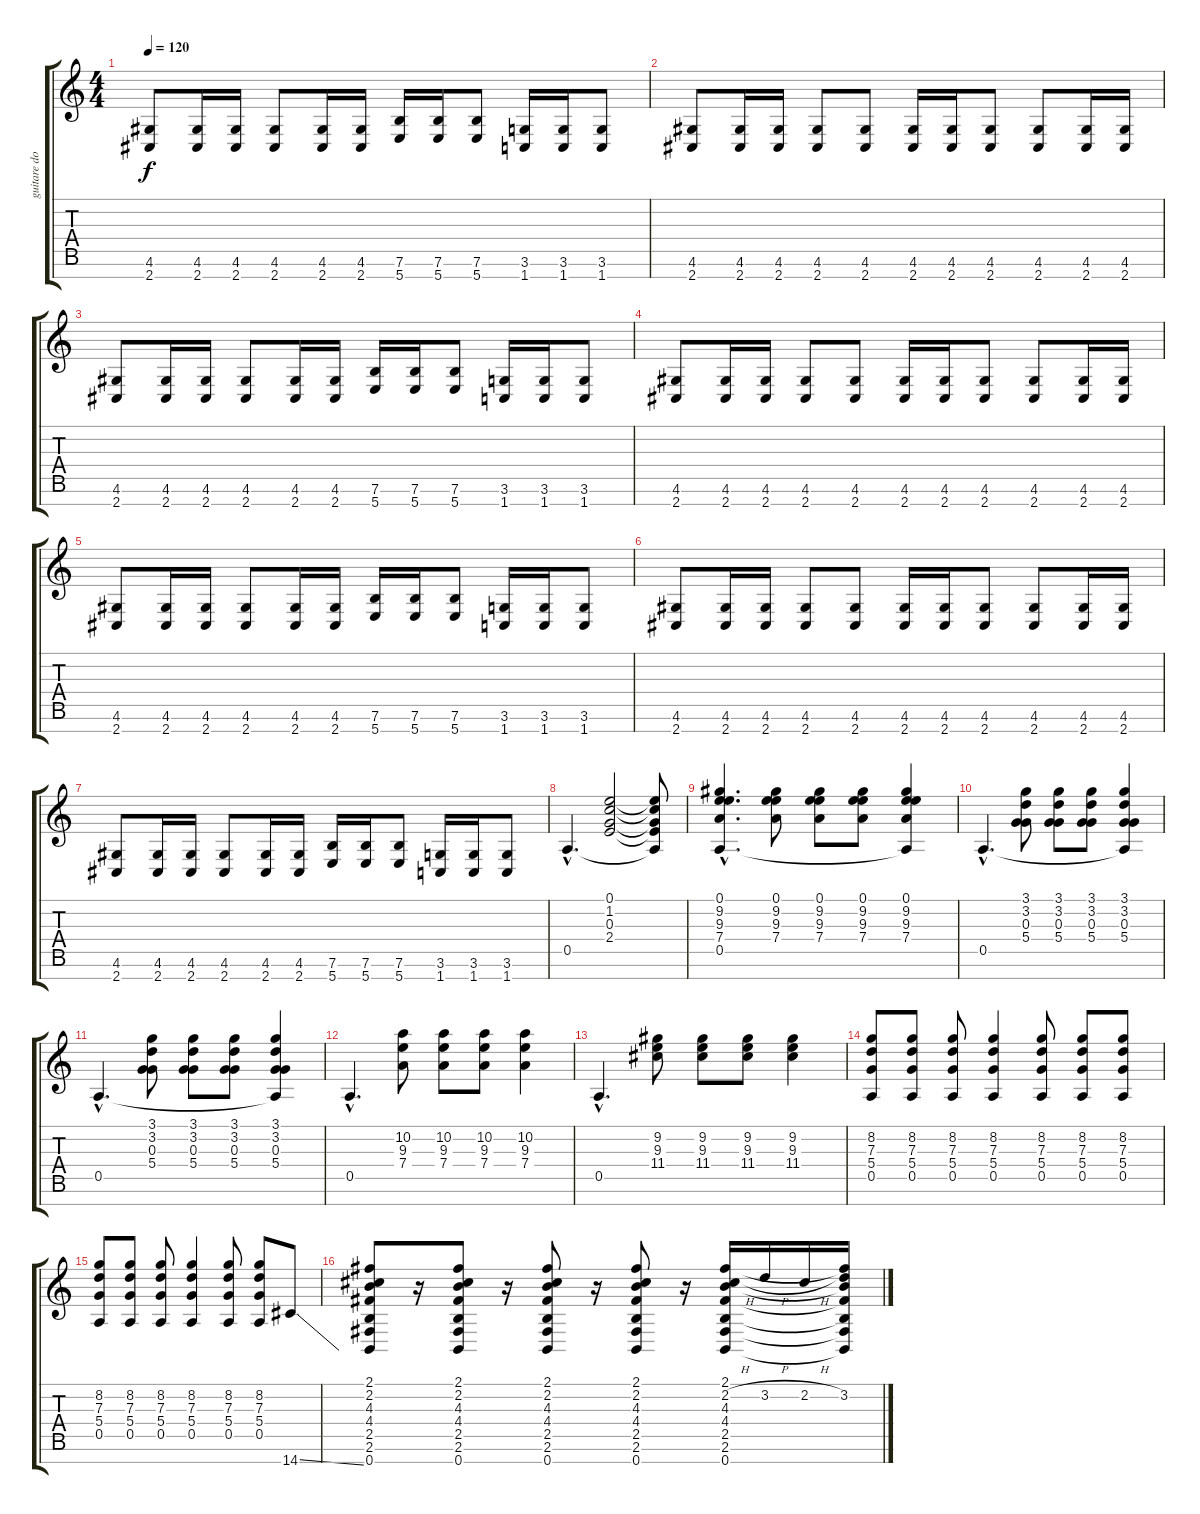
\track ("guitare doublée" "guitare do") {instrument distortionguitar}
\staff {score tabs}
\tuning (E4 B3 G3 D3 A2 E2 B1) {hide}
\ts (4 4)
\tempo 120
\clef g2
\ks c
(4.6 2.7).8{dy f} (4.6 2.7).16 (4.6 2.7).16 (4.6 2.7).8 (4.6 2.7).16 (4.6 2.7).16 (7.6 5.7).16 (7.6 5.7).16 (7.6 5.7).8 (3.6 1.7).16 (3.6 1.7).16 (3.6 1.7).8 |
(4.6 2.7).8 (4.6 2.7).16 (4.6 2.7).16 (4.6 2.7).8 (4.6 2.7).8 (4.6 2.7).16 (4.6 2.7).16 (4.6 2.7).8 (4.6 2.7).8 (4.6 2.7).16 (4.6 2.7).16 |
(4.6 2.7).8 (4.6 2.7).16 (4.6 2.7).16 (4.6 2.7).8 (4.6 2.7).16 (4.6 2.7).16 (7.6 5.7).16 (7.6 5.7).16 (7.6 5.7).8 (3.6 1.7).16 (3.6 1.7).16 (3.6 1.7).8 |
(4.6 2.7).8 (4.6 2.7).16 (4.6 2.7).16 (4.6 2.7).8 (4.6 2.7).8 (4.6 2.7).16 (4.6 2.7).16 (4.6 2.7).8 (4.6 2.7).8 (4.6 2.7).16 (4.6 2.7).16 |
(4.6 2.7).8 (4.6 2.7).16 (4.6 2.7).16 (4.6 2.7).8 (4.6 2.7).16 (4.6 2.7).16 (7.6 5.7).16 (7.6 5.7).16 (7.6 5.7).8 (3.6 1.7).16 (3.6 1.7).16 (3.6 1.7).8 |
(4.6 2.7).8 (4.6 2.7).16 (4.6 2.7).16 (4.6 2.7).8 (4.6 2.7).8 (4.6 2.7).16 (4.6 2.7).16 (4.6 2.7).8 (4.6 2.7).8 (4.6 2.7).16 (4.6 2.7).16 |
(4.6 2.7).8 (4.6 2.7).16 (4.6 2.7).16 (4.6 2.7).8 (4.6 2.7).16 (4.6 2.7).16 (7.6 5.7).16 (7.6 5.7).16 (7.6 5.7).8 (3.6 1.7).16 (3.6 1.7).16 (3.6 1.7).8 |
0.5{hac}.4{d} (0.1 1.2 0.3 2.4).2 (0.1{t} 1.2{t} 0.3{t} 2.4{t} 0.5{t}).8 |
(0.1{hac} 9.2{hac} 9.3{hac} 7.4{hac} 0.5{hac}).4{d} (0.1 9.2 9.3 7.4).8 (0.1 9.2 9.3 7.4).8 (0.1 9.2 9.3 7.4).8 (0.1 9.2 9.3 7.4 0.5{t}).4 |
0.5{hac}.4{d} (3.1 3.2 0.3 5.4).8 (3.1 3.2 0.3 5.4).8 (3.1 3.2 0.3 5.4).8 (3.1 3.2 0.3 5.4 0.5{t}).4 |
0.5{hac}.4{d} (3.1 3.2 0.3 5.4).8 (3.1 3.2 0.3 5.4).8 (3.1 3.2 0.3 5.4).8 (3.1 3.2 0.3 5.4 0.5{t}).4 |
0.5{hac}.4{d} (10.2 9.3 7.4).8 (10.2 9.3 7.4).8 (10.2 9.3 7.4).8 (10.2 9.3 7.4).4 |
0.5{hac}.4{d} (9.2 9.3 11.4).8 (9.2 9.3 11.4).8 (9.2 9.3 11.4).8 (9.2 9.3 11.4).4 |
(8.2 7.3 5.4 0.5).8 (8.2 7.3 5.4 0.5).8 (8.2 7.3 5.4 0.5).8 (8.2 7.3 5.4 0.5).4 (8.2 7.3 5.4 0.5).8 (8.2 7.3 5.4 0.5).8 (8.2 7.3 5.4 0.5).8 |
(8.2 7.3 5.4 0.5).8 (8.2 7.3 5.4 0.5).8 (8.2 7.3 5.4 0.5).8 (8.2 7.3 5.4 0.5).4 (8.2 7.3 5.4 0.5).8 (8.2 7.3 5.4 0.5).8 14.7{ss}.8 |
(2.1 2.2 4.3 4.4 2.5 2.6 0.7).8 r.16 (2.1 2.2 4.3 4.4 2.5 2.6 0.7).8 r.16 (2.1 2.2 4.3 4.4 2.5 2.6 0.7).8 r.16 (2.1 2.2 4.3 4.4 2.5 2.6 0.7).8 r.16 (2.1 2.2{h} 4.3 4.4 2.5 2.6 0.7).16 3.2{h}.16 2.2{h}.16 (2.1{t} 3.2 4.3{t} 4.4{t} 2.5{t} 2.6{t} 0.7{t}).16
